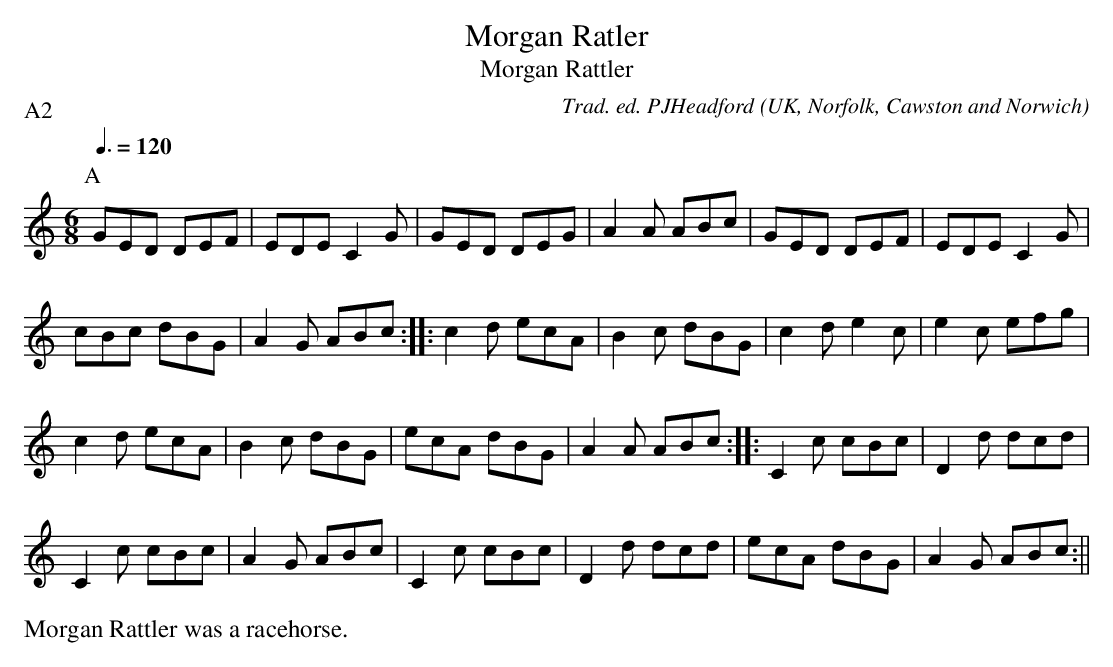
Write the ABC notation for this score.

X:1
T:Morgan Ratler
T:Morgan Rattler
C:Trad. ed. PJHeadford
O:UK, Norfolk, Cawston and Norwich
P:A2
M:6/8
L:1/8
Q:3/8=120
K:C
P:A
GED DEF|EDE C2G|GED DEG|A2A ABc|GED DEF|EDE C2G|
cBc dBG|A2G ABc:||:c2d ecA|B2c dBG|c2d e2c|e2c efg|
c2d ecA|B2c dBG|ecA dBG|A2A ABc:||:C2c cBc|D2d dcd|
C2c cBc|A2G ABc|C2c cBc|D2d dcd|ecA dBG|A2G ABc:||
